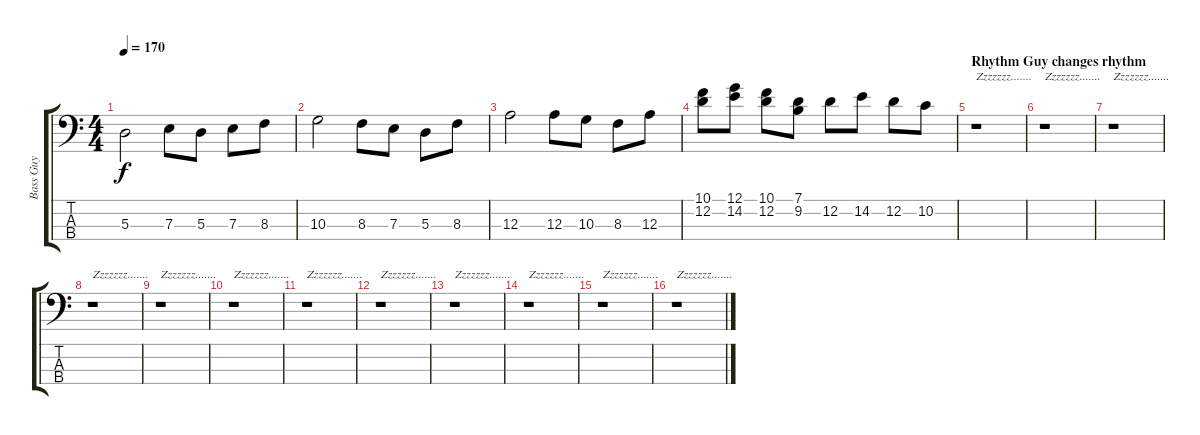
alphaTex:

\track ("Bass Guy" "Bass Guy") {instrument electricbasspick}
\staff {score tabs}
\tuning (G2 D2 A1 E1) {hide}
\ts (4 4)
\tempo 170
\clef f4
\ks c
5.3.2{dy f} 7.3.8 5.3.8 7.3.8 8.3.8 |
10.3.2 8.3.8 7.3.8 5.3.8 8.3.8 |
12.3.2 12.3.8 10.3.8 8.3.8 12.3.8 |
(10.1 12.2).8 (12.1 14.2).8 (10.1 12.2).8 (7.1 9.2).8 12.2.8 14.2.8 12.2.8 10.2.8 |
\section ("" "Rhythm Guy changes rhythm")
r.1{txt "Zzzzzzz......."} |
r.1{txt "Zzzzzzz......."} |
r.1{txt "Zzzzzzz......."} |
r.1{txt "Zzzzzzz......."} |
r.1{txt "Zzzzzzz......."} |
r.1{txt "Zzzzzzz......."} |
r.1{txt "Zzzzzzz......."} |
r.1{txt "Zzzzzzz......."} |
r.1{txt "Zzzzzzz......."} |
r.1{txt "Zzzzzzz......."} |
r.1{txt "Zzzzzzz......."} |
r.1{txt "Zzzzzzz......."}
